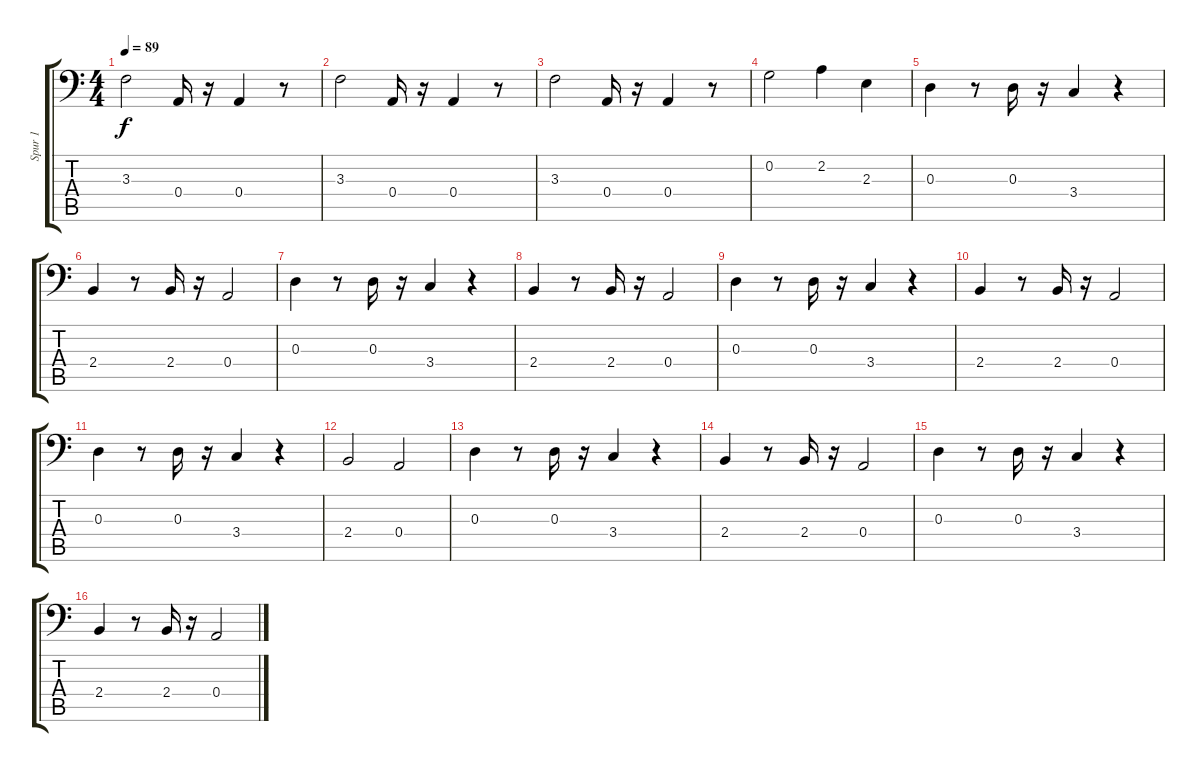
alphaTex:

\track ("Spur 1" "Spur 1") {instrument electricbassfinger}
\staff {score tabs}
\tuning (C3 G2 D2 A1 E1 B0) {hide}
\ts (4 4)
\tempo 89
\clef f4
\ks c
3.3.2{dy f} 0.4.16 r.16 0.4.4 r.8 |
3.3.2 0.4.16 r.16 0.4.4 r.8 |
3.3.2 0.4.16 r.16 0.4.4 r.8 |
0.2.2 2.2.4 2.3.4 |
0.3.4 r.8 0.3.16 r.16 3.4.4 r.4 |
2.4.4 r.8 2.4.16 r.16 0.4.2 |
0.3.4 r.8 0.3.16 r.16 3.4.4 r.4 |
2.4.4 r.8 2.4.16 r.16 0.4.2 |
0.3.4 r.8 0.3.16 r.16 3.4.4 r.4 |
2.4.4 r.8 2.4.16 r.16 0.4.2 |
0.3.4 r.8 0.3.16 r.16 3.4.4 r.4 |
2.4.2 0.4.2 |
0.3.4 r.8 0.3.16 r.16 3.4.4 r.4 |
2.4.4 r.8 2.4.16 r.16 0.4.2 |
0.3.4 r.8 0.3.16 r.16 3.4.4 r.4 |
2.4.4 r.8 2.4.16 r.16 0.4.2
